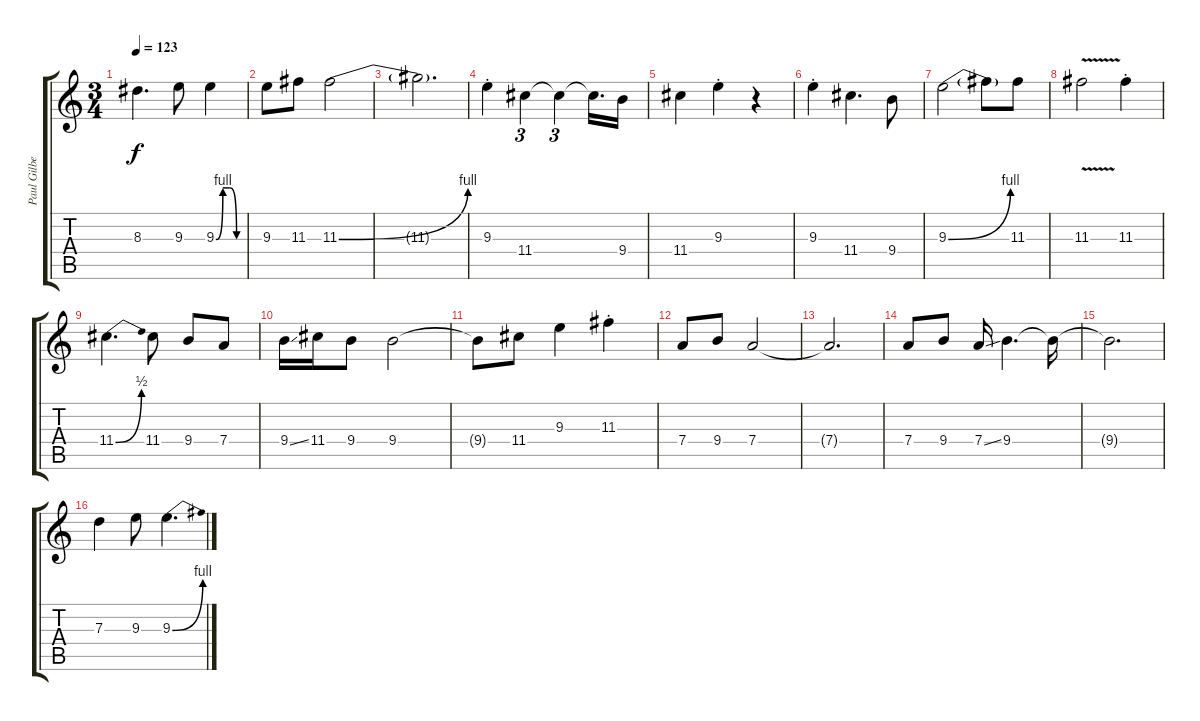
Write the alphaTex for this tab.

\track ("Paul Gilbert (Lead)" "Paul Gilbe") {instrument electricguitarjazz}
\staff {score tabs}
\tuning (E4 B3 G3 D3 A2 E2) {hide}
\ts (3 4)
\tempo 123
\clef g2
\ks c
8.3.4{d dy f} 9.3.8 9.3{be (custom 0 0 15 4 30 4 45 0 60 0)}.4 |
9.3.8 11.3.8 11.3{be (bend 0 0 60 4)}.2 |
11.3{t}.2{d} |
9.3{st}.4 11.4.4{tu (3 2)} 11.4{t}.4{tu (3 2)} 11.4{t}.16{d} 9.4.16 |
11.4.4 9.3{st}.4 r.4 |
9.3{st}.4 11.4.4{d} 9.4.8 |
9.3{be (bend 0 0 60 4)}.2 9.3{t}.8 11.3.8 |
11.3{v}.2 11.3{st}.4 |
11.4{be (bend 0 0 60 2)}.4{d} 11.4.8 9.4.8 7.4.8 |
9.4{ss}.16 11.4.16 9.4.8 9.4.2 |
9.4{t}.8 11.4.8 9.3.4 11.3{st}.4 |
7.4.8 9.4.8 7.4.2 |
7.4{t}.2{d} |
7.4.8 9.4.8 7.4{ss}.16 9.4.4{d} 9.4{t}.16 |
9.4{t}.2{d} |
7.3.4 9.3.8 9.3{be (bend 0 0 60 4)}.4{d}
